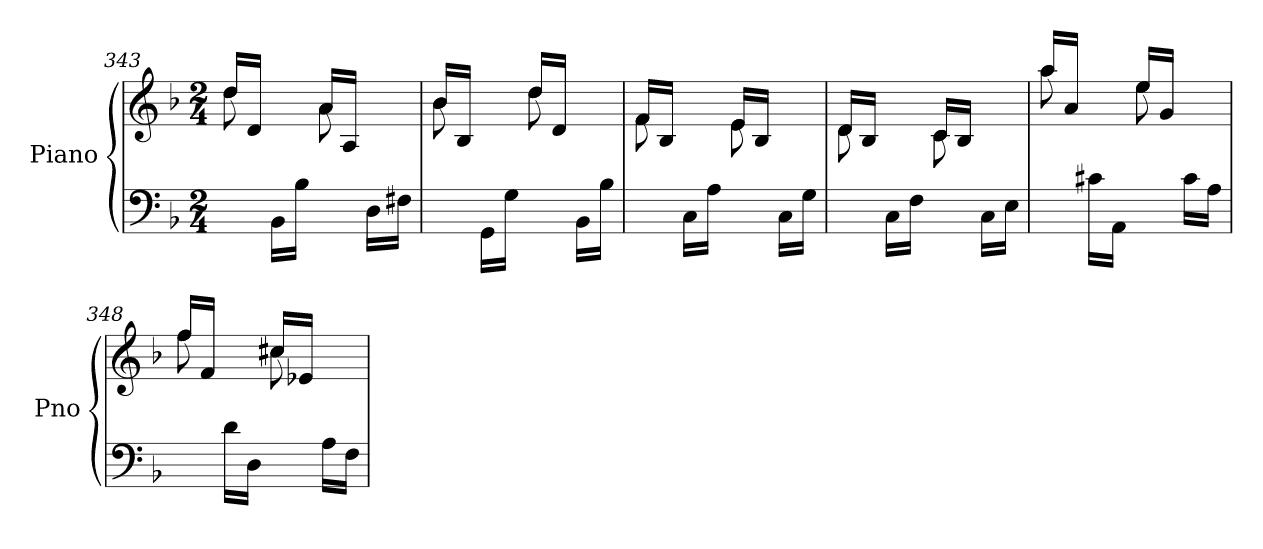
**kern	**kern
*part1	*part1
*staff2	*staff1
*I"Piano	*
*I'Pno	*
*clefF4	*clefG2
*k[b-]	*k[b-]
*M2/4	*M2/4
=343	=343
*	*^
8ryy	16dd/LL	8dd\
.	16d/JJ	.
16BB-\LL	8ryy	8ryy
16B-\JJ	.	.
8ryy	16a/LL	8a\
.	16A/JJ	.
16D\LL	8ryy	8ryy
16F#X\JJ	.	.
!!LO:LB:g=z	!!
=344	=344	=344
8ryy	16b-/LL	8b-\
.	16B-/JJ	.
16GG\LL	8ryy	8ryy
16G\JJ	.	.
8ryy	16dd/LL	8dd\
.	16d/JJ	.
16BB-\LL	8ryy	8ryy
16B-\JJ	.	.
=345	=345	=345
8ryy	16f/LL	8f\
.	16B-/JJ	.
16C\LL	8ryy	8ryy
16A\JJ	.	.
8ryy	16e/LL	8e\
.	16B-/JJ	.
16C\LL	8ryy	8ryy
16G\JJ	.	.
=346	=346	=346
8ryy	16d/LL	8d\
.	16B-/JJ	.
16C\LL	8ryy	8ryy
16F\JJ	.	.
8ryy	16c/LL	8c\
.	16B-/JJ	.
16C\LL	8ryy	8ryy
16E\JJ	.	.
=347	=347	=347
8ryy	16aa/LL	8aa\
.	16a/JJ	.
16c#X\LL	8ryy	8ryy
16AA\JJ	.	.
8ryy	16ee/LL	8ee\
.	16g/JJ	.
16c#\LL	8ryy	8ryy
16A\JJ	.	.
=348	=348	=348
8ryy	16ff/LL	8ff\
.	16f/JJ	.
16d\LL	8ryy	8ryy
16D\JJ	.	.
8ryy	16cc#X/LL	8cc#\
.	16e-X/JJ	.
16A\LL	8ryy	8ryy
16F\JJ	.	.
*	*v	*v
=	=
*-	*-
